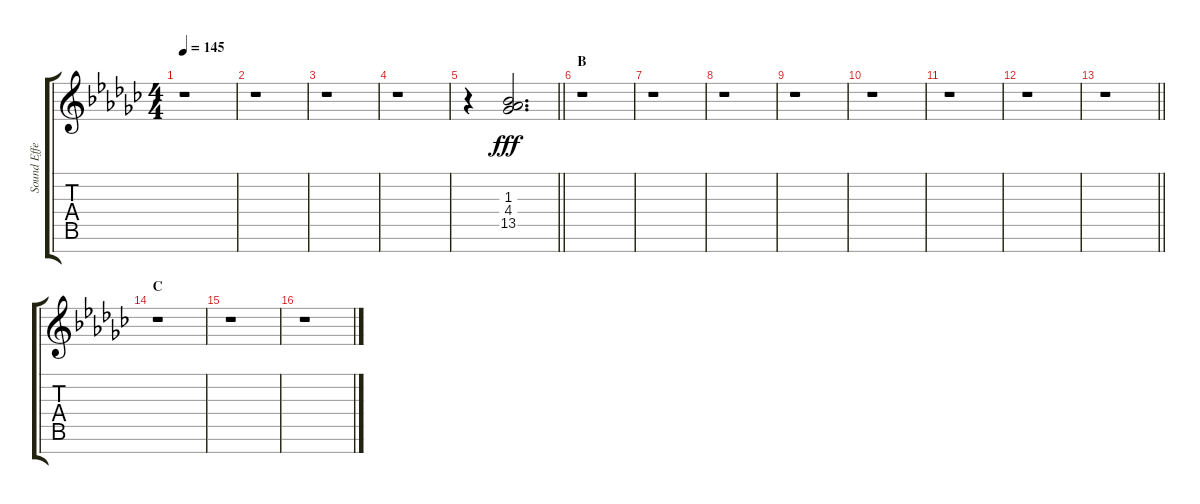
\track ("Sound Effect II" "Sound Effe") {instrument seashore}
\staff {score tabs}
\tuning (E5 B4 G4 D4 A3 E3 B2) {hide}
\ts (4 4)
\tempo 145
\clef g2
\ks gb
r.1{dy fff} |
r.1 |
r.1 |
r.1 |
\barLineRight lightlight
r.4 (1.3 4.4 13.5).2{d} |
\section ("" "B")
r.1 |
r.1 |
r.1 |
r.1 |
r.1 |
r.1 |
r.1 |
\barLineRight lightlight
r.1 |
\section ("" "C")
r.1 |
r.1 |
r.1
